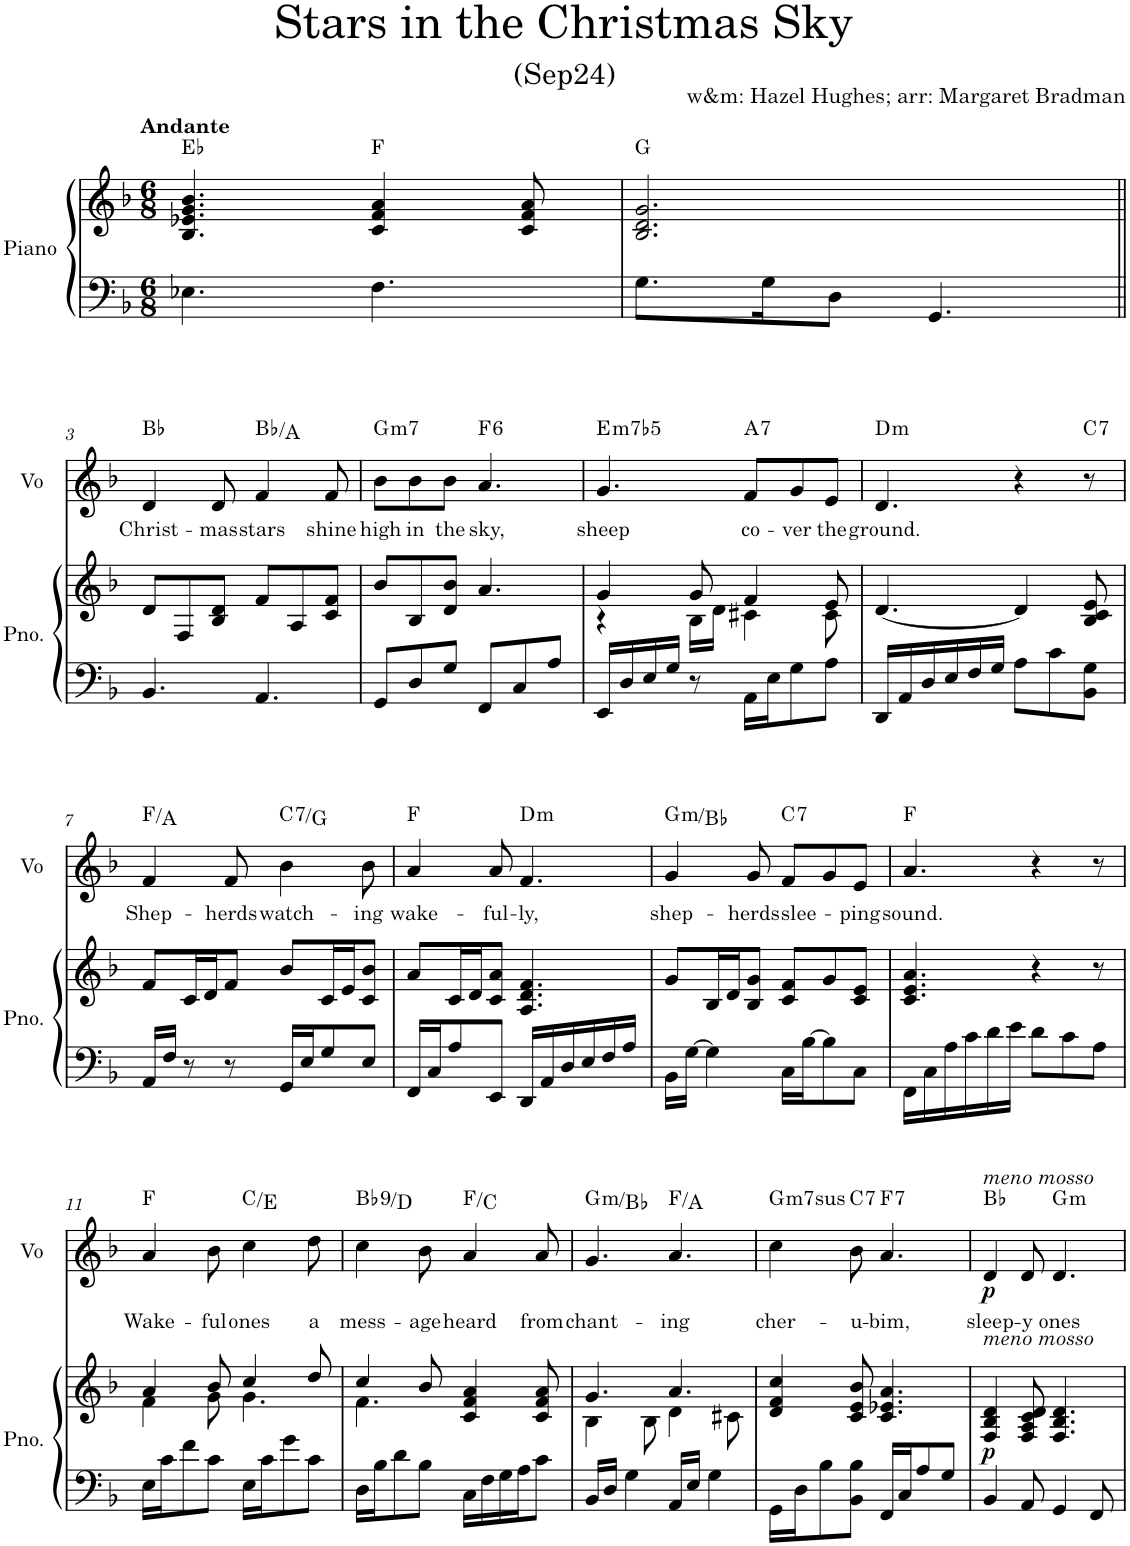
**kern	**kern	**dynam	**harte	**kern	**text	**dynam	**harte
*part2	*part2	*part2	*part2	*part1	*part1	*part1	*part1
*staff3	*staff2	*staff2/3	*	*staff1	*staff1	*staff1	*
*I"Piano	*	*	*	*I"Voice	*	*	*
*I'Pno.	*	*	*	*I'Vo	*	*	*
*clefF4	*clefG2	*	*	*clefG2	*	*	*
*k[b-]	*k[b-]	*	*	*k[b-]	*	*	*
*M6/8	*M6/8	*	*	*M6/8	*	*	*
=1	=1	=1	=1	=1	=1	=1	=1
!	!	!	!	!LO:TX:a:B:t=Andante	!	!	!
4.E-X\	4.B-/ 4.e-X/ 4.g/ 4.b-/	.	Eb:maj	2.r	.	.	.
4.F\	4c/ 4f/ 4a/	.	F:maj	.	.	.	.
.	8c/ 8f/ 8a/	.	.	.	.	.	.
=2	=2	=2	=2	=2	=2	=2	=2
8.G\L	2.B-/ 2.d/ 2.g/	.	G:maj	2.r	.	.	.
16G\K	.	.	.	.	.	.	.
8D\J	.	.	.	.	.	.	.
4.GG/	.	.	.	.	.	.	.
!!LO:LB:g=z
=3||	=3||	=3||	=3||	=3||	=3||	=3||	=3||
!	!	!	!	!	!LO:LY:b	!	!
4.BB-/	8d/L	.	.	4d/	Christ-	.	Bb:maj
.	8F/	.	.	.	.	.	.
!	!	!	!	!	!LO:LY:b	!	!
.	8B-/ 8d/J	.	.	8d/	-mas	.	.
!	!	!	!	!	!LO:LY:b	!	!
4.AA/	8f/L	.	.	4f/	stars	.	Bb:maj/7
.	8A/	.	.	.	.	.	.
!	!	!	!	!	!LO:LY:b	!	!
.	8c/ 8f/J	.	.	8f/	shine	.	.
=4	=4	=4	=4	=4	=4	=4	=4
!	!	!	!	!	!LO:LY:b	!	!LO:H:kt=m7
8GG/L	8b-/L	.	.	8b-\L	high	.	G:min7
!	!	!	!	!	!LO:LY:b	!	!
8D/	8B-/	.	.	8b-\	in	.	.
!	!	!	!	!	!LO:LY:b	!	!
8G/J	8d/ 8b-/J	.	.	8b-\J	the	.	.
!	!	!	!	!	!LO:LY:b	!	!LO:H:kt=6
8FF/L	4.a/	.	.	4.a/	sky,	.	F:maj6
8C/	.	.	.	.	.	.	.
8A/J	.	.	.	.	.	.	.
=5	=5	=5	=5	=5	=5	=5	=5
*	*^	*	*	*	*	*	*
!	!	!	!	!	!	!LO:LY:b	!	!LO:H:kt=m7b5
16EE/LL	4g/	4r	.	.	4.g/	sheep	.	E:hdim7
16D/	.	.	.	.	.	.	.	.
16E/	.	.	.	.	.	.	.	.
16G/JJ	.	.	.	.	.	.	.	.
8r	8g/	16B-\LL	.	.	.	.	.	.
.	.	16d\JJ	.	.	.	.	.	.
!	!	!	!	!	!	!LO:LY:b	!	!LO:H:kt=7
16AA\LL	4f/	4c#X\	.	.	8f/L	co-	.	A:7
16E\J	.	.	.	.	.	.	.	.
!	!	!	!	!	!	!LO:LY:b	!	!
8G\	.	.	.	.	8g/	-ver	.	.
!	!	!	!	!	!	!LO:LY:b	!	!
8A\J	8e/	8c#\	.	.	8e/J	the	.	.
=6	=6	=6	=6	=6	=6	=6	=6	=6
!	!	!	!	!	!	!LO:LY:b	!	!LO:H:kt=m
*	*v	*v	*	*	*	*	*	*
16DD/LL	[4.d/	.	.	4.d/	ground.	.	D:min
16AA/	.	.	.	.	.	.	.
16D/	.	.	.	.	.	.	.
16E/	.	.	.	.	.	.	.
16F/	.	.	.	.	.	.	.
16G/JJ	.	.	.	.	.	.	.
8A\L	4d/]	.	.	4r	.	.	.
8c\	.	.	.	.	.	.	.
!	!	!	!	!	!	!	!LO:H:kt=7
8BB-\ 8G\J	8B-/ 8c/ 8e/	.	.	8r	.	.	C:7
!!LO:LB:g=z
=7	=7	=7	=7	=7	=7	=7	=7
!	!	!	!	!	!LO:LY:b	!	!
16AA/LL	8f/L	.	.	4f/	Shep-	.	F:maj/3
16F/JJ	.	.	.	.	.	.	.
8r	16c/L	.	.	.	.	.	.
.	16d/J	.	.	.	.	.	.
!	!	!	!	!	!LO:LY:b	!	!
8r	8f/J	.	.	8f/	-herds	.	.
!	!	!	!	!	!LO:LY:b	!	!LO:H:kt=7
16GG/LL	8b-/L	.	.	4b-\	watch-	.	C:7/5
16E/J	.	.	.	.	.	.	.
8G/	16c/L	.	.	.	.	.	.
.	16e/J	.	.	.	.	.	.
!	!	!	!	!	!LO:LY:b	!	!
8E/J	8c/ 8b-/J	.	.	8b-\	-ing	.	.
=8	=8	=8	=8	=8	=8	=8	=8
!	!	!	!	!	!LO:LY:b	!	!
16FF/LL	8a/L	.	.	4a/	wake-	.	F:maj
16C/J	.	.	.	.	.	.	.
8A/	16c/L	.	.	.	.	.	.
.	16d/J	.	.	.	.	.	.
!	!	!	!	!	!LO:LY:b	!	!
8EE/J	8c/ 8a/J	.	.	8a/	-ful-	.	.
!	!	!	!	!	!LO:LY:b	!	!LO:H:kt=m
16DD/LL	4.A/ 4.d/ 4.f/	.	.	4.f/	-ly,	.	D:min
16AA/	.	.	.	.	.	.	.
16D/	.	.	.	.	.	.	.
16E/	.	.	.	.	.	.	.
16F/	.	.	.	.	.	.	.
16A/JJ	.	.	.	.	.	.	.
=9	=9	=9	=9	=9	=9	=9	=9
!	!	!	!	!	!LO:LY:b	!	!LO:H:kt=m
16BB-\LL	8g/L	.	.	4g/	shep-	.	G:min/b3
[16G\JJ	.	.	.	.	.	.	.
4G\]	16B-/L	.	.	.	.	.	.
.	16d/J	.	.	.	.	.	.
!	!	!	!	!	!LO:LY:b	!	!
.	8B-/ 8g/J	.	.	8g/	-herds	.	.
!	!	!	!	!	!LO:LY:b	!	!LO:H:kt=7
16C\LL	8c/ 8f/L	.	.	8f/L	slee-	.	C:7
[16B-\J	.	.	.	.	.	.	.
8B-\]	8g/	.	.	8g/	.	.	.
!	!	!	!	!	!LO:LY:b	!	!
8C\J	8c/ 8e/J	.	.	8e/J	-ping	.	.
=10	=10	=10	=10	=10	=10	=10	=10
!	!	!	!	!	!LO:LY:b	!	!
16FF\LL	4.c/ 4.e/ 4.a/	.	.	4.a/	sound.	.	F:maj
16C\	.	.	.	.	.	.	.
16A\	.	.	.	.	.	.	.
16c\	.	.	.	.	.	.	.
16d\	.	.	.	.	.	.	.
16e\JJ	.	.	.	.	.	.	.
8d\L	4r	.	.	4r	.	.	.
8c\	.	.	.	.	.	.	.
8A\J	8r	.	.	8r	.	.	.
!!LO:LB:g=z
=11	=11	=11	=11	=11	=11	=11	=11
*	*^	*	*	*	*	*	*
!	!	!	!	!	!	!LO:LY:b	!	!
16E\LL	4a/	4f\	.	.	4a/	Wake-	.	F:maj
16c\J	.	.	.	.	.	.	.	.
8f\	.	.	.	.	.	.	.	.
!	!	!	!	!	!	!LO:LY:b	!	!
8c\J	8b-/	8g\	.	.	8b-\	-ful	.	.
!	!	!	!	!	!	!LO:LY:b	!	!
16E\LL	4cc/	4.g\	.	.	4cc\	ones	.	C:maj/3
16c\J	.	.	.	.	.	.	.	.
8g\	.	.	.	.	.	.	.	.
!	!	!	!	!	!	!LO:LY:b	!	!
8c\J	8dd/	.	.	.	8dd\	a	.	.
=12	=12	=12	=12	=12	=12	=12	=12	=12
!	!	!	!	!	!	!LO:LY:b	!	!LO:H:kt=9
16D\LL	4cc/	4.f\	.	.	4cc\	mess-	.	Bb:9/3
16B-\J	.	.	.	.	.	.	.	.
8d\	.	.	.	.	.	.	.	.
!	!	!	!	!	!	!LO:LY:b	!	!
8B-\J	8b-/	.	.	.	8b-\	-age	.	.
!	!	!	!	!	!	!LO:LY:b	!	!
16C\LL	4c/ 4f/ 4a/	4ryy	.	.	4a/	heard	.	F:maj/5
16F\	.	.	.	.	.	.	.	.
16G\	.	.	.	.	.	.	.	.
16A\J	.	.	.	.	.	.	.	.
!	!	!	!	!	!	!LO:LY:b	!	!
8c\J	8c/ 8f/ 8a/	8ryy	.	.	8a/	from	.	.
=13	=13	=13	=13	=13	=13	=13	=13	=13
!	!	!	!	!	!	!LO:LY:b	!	!LO:H:kt=m
16BB-/LL	4.g/	4B-\	.	.	4.g/	chant-	.	G:min/b3
16D/JJ	.	.	.	.	.	.	.	.
4G\	.	.	.	.	.	.	.	.
.	.	8B-\	.	.	.	.	.	.
!	!	!	!	!	!	!LO:LY:b	!	!
16AA/LL	4.a/	4d\	.	.	4.a/	-ing	.	F:maj/3
16E/JJ	.	.	.	.	.	.	.	.
4G\	.	.	.	.	.	.	.	.
.	.	8c#X\	.	.	.	.	.	.
=14	=14	=14	=14	=14	=14	=14	=14	=14
!	!	!	!	!	!	!LO:LY:b	!	!LO:H:kt=7sus
*	*v	*v	*	*	*	*	*	*
16GG\LL	4d/ 4f/ 4cc/	.	.	4cc\	cher-	.	G:sus4(7)
16D\J	.	.	.	.	.	.	.
8B-\	.	.	.	.	.	.	.
!	!	!	!	!	!LO:LY:b	!	!LO:H:kt=7
8BB-\ 8B-\J	8c/ 8e/ 8b-/	.	.	8b-\	-u-	.	C:7
!	!	!	!	!	!LO:LY:b	!	!LO:H:kt=7
16FF/LL	4.c/ 4.e-X/ 4.a/	.	.	4.a/	-bim,	.	F:7
16C/J	.	.	.	.	.	.	.
8A/	.	.	.	.	.	.	.
8G/J	.	.	.	.	.	.	.
=15	=15	=15	=15	=15	=15	=15	=15
!	!	!	!	!LO:TX:a:i:t=meno mosso	!	!	!
!	!	!	!	!LO:TX:b:i:t=meno mosso	!	!	!
!	!	!LO:DY:b	!	!	!LO:LY:b	!LO:DY:b	!
4BB-/	4F/ 4B-/ 4d/	p	.	4d/	sleep-	p	Bb:maj
!	!	!	!	!	!LO:LY:b	!	!
8AA/	8F/ 8A/ 8c/ 8d/	.	.	8d/	-y	.	.
!	!	!	!	!	!LO:LY:b	!	!LO:H:kt=m
4GG/	4.F/ 4.B-/ 4.d/	.	.	4.d/	ones	.	G:min
8FF/	.	.	.	.	.	.	.
=	=	=	=	=	=	=	=
*-	*-	*-	*-	*-	*-	*-	*-
